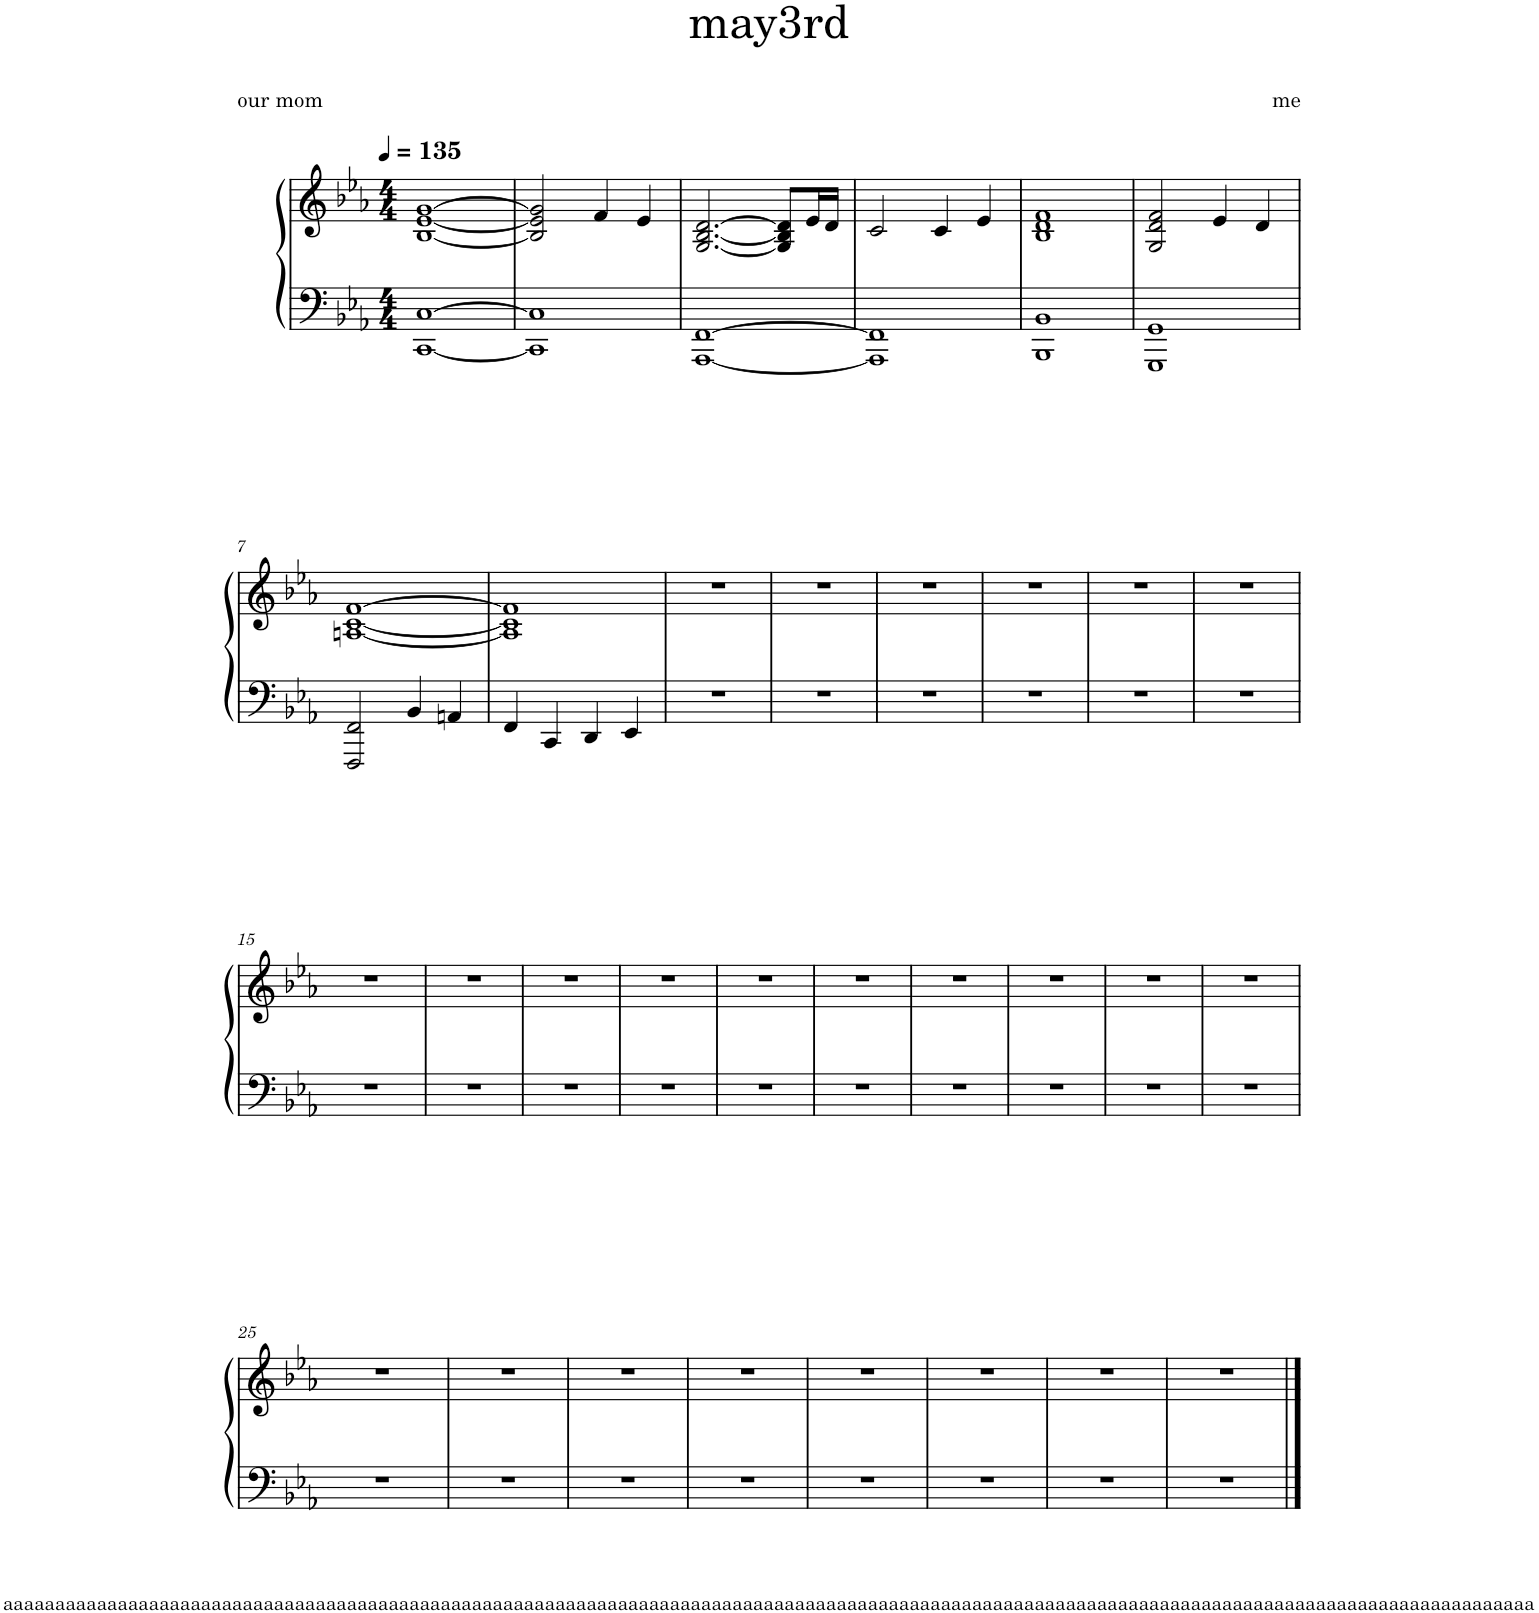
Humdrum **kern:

**kern	**kern
*part1	*part1
*staff2	*staff1
*I"Piano	*
*I'Pno.	*
*clefF4	*clefG2
*k[b-e-a-]	*k[b-e-a-]
*M4/4	*M4/4
*MM135	*MM135
=1	=1
[1CC [1C	[1B- [1e- [1g
=2	=2
1CC] 1C]	2B-/] 2e-/] 2g/]
.	4f/
.	4e-/
=3	=3
[1AAA- [1FF	[2.G/ [2.B-/ [2.d/
.	8G/] 8B-/] 8d/]L
.	16e-/L
.	16d/JJ
=4	=4
1AAA-] 1FF]	2c/
.	4c/
.	4e-/
=5	=5
1BBB- 1BB-	1B- 1d 1f
=6	=6
1GGG 1GG	2G/ 2d/ 2f/
.	4e-/
.	4d/
!!LO:LB:g=z
=7	=7
2FFF/ 2FF/	[1An [1c [1f
4BB-/	.
4AAn/	.
=8	=8
4FF/	1A] 1c] 1f]
4CC/	.
4DD/	.
4EE-/	.
=9	=9
1r	1r
=10	=10
1r	1r
=11	=11
1r	1r
=12	=12
1r	1r
=13	=13
1r	1r
=14	=14
1r	1r
!!LO:LB:g=z
=15	=15
1r	1r
=16	=16
1r	1r
=17	=17
1r	1r
=18	=18
1r	1r
=19	=19
1r	1r
=20	=20
1r	1r
=21	=21
1r	1r
=22	=22
1r	1r
=23	=23
1r	1r
=24	=24
1r	1r
!!LO:LB:g=z
=25	=25
1r	1r
=26	=26
1r	1r
=27	=27
1r	1r
=28	=28
1r	1r
=29	=29
1r	1r
=30	=30
1r	1r
=31	=31
1r	1r
=32	=32
1r	1r
==	==
*-	*-
